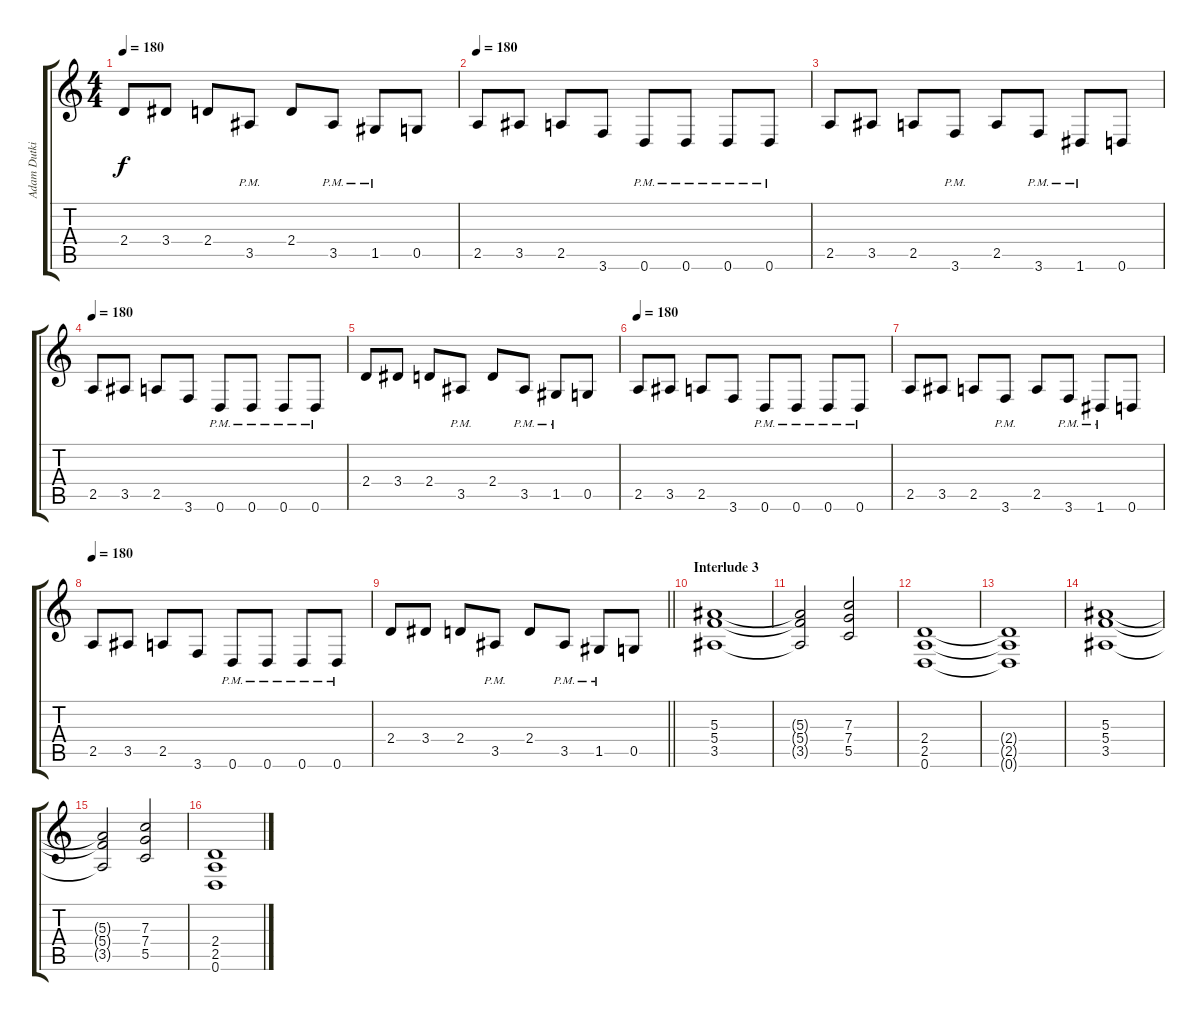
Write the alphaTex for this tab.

\track ("Adam Dutkiewicz" "Adam Dutki") {instrument distortionguitar}
\staff {score tabs}
\tuning (D4 A3 F3 C3 G2 D2) {hide}
\ts (4 4)
\tempo 180
\clef g2
\ks c
2.4.8{dy f} 3.4.8 2.4.8 3.5{pm}.8 2.4.8 3.5{pm}.8 1.5{pm}.8 0.5.8 |
\tempo 180
2.5.8 3.5.8 2.5.8 3.6.8 0.6{pm}.8 0.6{pm}.8 0.6{pm}.8 0.6{pm}.8 |
2.5.8 3.5.8 2.5.8 3.6{pm}.8 2.5.8 3.6{pm}.8 1.6{pm}.8 0.6.8 |
\tempo 180
2.5.8 3.5.8 2.5.8 3.6.8 0.6{pm}.8 0.6{pm}.8 0.6{pm}.8 0.6{pm}.8 |
2.4.8 3.4.8 2.4.8 3.5{pm}.8 2.4.8 3.5{pm}.8 1.5{pm}.8 0.5.8 |
\tempo 180
2.5.8 3.5.8 2.5.8 3.6.8 0.6{pm}.8 0.6{pm}.8 0.6{pm}.8 0.6{pm}.8 |
2.5.8 3.5.8 2.5.8 3.6{pm}.8 2.5.8 3.6{pm}.8 1.6{pm}.8 0.6.8 |
\tempo 180
2.5.8 3.5.8 2.5.8 3.6.8 0.6{pm}.8 0.6{pm}.8 0.6{pm}.8 0.6{pm}.8 |
\barLineRight lightlight
2.4.8 3.4.8 2.4.8 3.5{pm}.8 2.4.8 3.5{pm}.8 1.5{pm}.8 0.5.8 |
\section ("" "Interlude 3")
(5.3 5.4 3.5).1 |
(5.3{t} 5.4{t} 3.5{t}).2 (7.3 7.4 5.5).2 |
(2.4 2.5 0.6).1 |
(2.4{t} 2.5{t} 0.6{t}).1 |
(5.3 5.4 3.5).1 |
(5.3{t} 5.4{t} 3.5{t}).2 (7.3 7.4 5.5).2 |
(2.4 2.5 0.6).1
